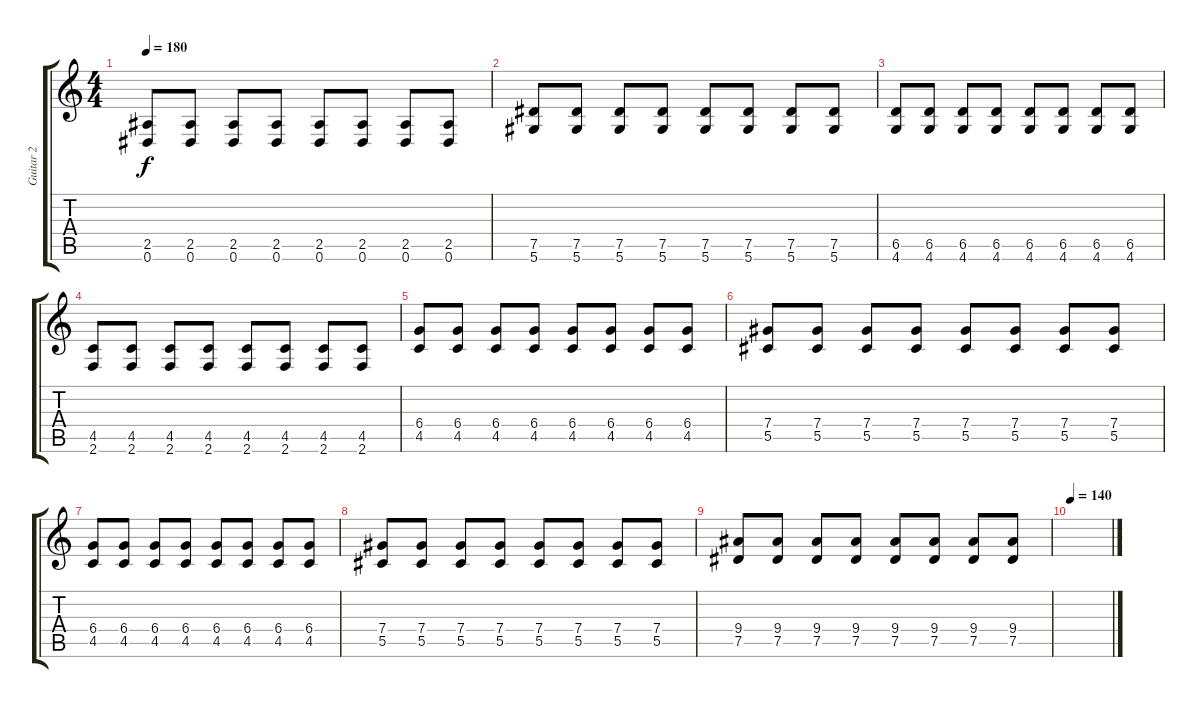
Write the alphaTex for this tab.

\track ("Guitar 2" "Guitar 2") {instrument overdrivenguitar}
\staff {score tabs}
\tuning (Eb4 Bb3 Gb3 Db3 Ab2 Eb2) {hide}
\ts (4 4)
\tempo 180
\clef g2
\ks c
(2.5 0.6).8{dy f} (2.5 0.6).8 (2.5 0.6).8 (2.5 0.6).8 (2.5 0.6).8 (2.5 0.6).8 (2.5 0.6).8 (2.5 0.6).8 |
(7.5 5.6).8 (7.5 5.6).8 (7.5 5.6).8 (7.5 5.6).8 (7.5 5.6).8 (7.5 5.6).8 (7.5 5.6).8 (7.5 5.6).8 |
(6.5 4.6).8 (6.5 4.6).8 (6.5 4.6).8 (6.5 4.6).8 (6.5 4.6).8 (6.5 4.6).8 (6.5 4.6).8 (6.5 4.6).8 |
(4.5 2.6).8 (4.5 2.6).8 (4.5 2.6).8 (4.5 2.6).8 (4.5 2.6).8 (4.5 2.6).8 (4.5 2.6).8 (4.5 2.6).8 |
(6.4 4.5).8 (6.4 4.5).8 (6.4 4.5).8 (6.4 4.5).8 (6.4 4.5).8 (6.4 4.5).8 (6.4 4.5).8 (6.4 4.5).8 |
(7.4 5.5).8 (7.4 5.5).8 (7.4 5.5).8 (7.4 5.5).8 (7.4 5.5).8 (7.4 5.5).8 (7.4 5.5).8 (7.4 5.5).8 |
(6.4 4.5).8 (6.4 4.5).8 (6.4 4.5).8 (6.4 4.5).8 (6.4 4.5).8 (6.4 4.5).8 (6.4 4.5).8 (6.4 4.5).8 |
(7.4 5.5).8 (7.4 5.5).8 (7.4 5.5).8 (7.4 5.5).8 (7.4 5.5).8 (7.4 5.5).8 (7.4 5.5).8 (7.4 5.5).8 |
(9.4 7.5).8 (9.4 7.5).8 (9.4 7.5).8 (9.4 7.5).8 (9.4 7.5).8 (9.4 7.5).8 (9.4 7.5).8 (9.4 7.5).8 |
\tempo 140
